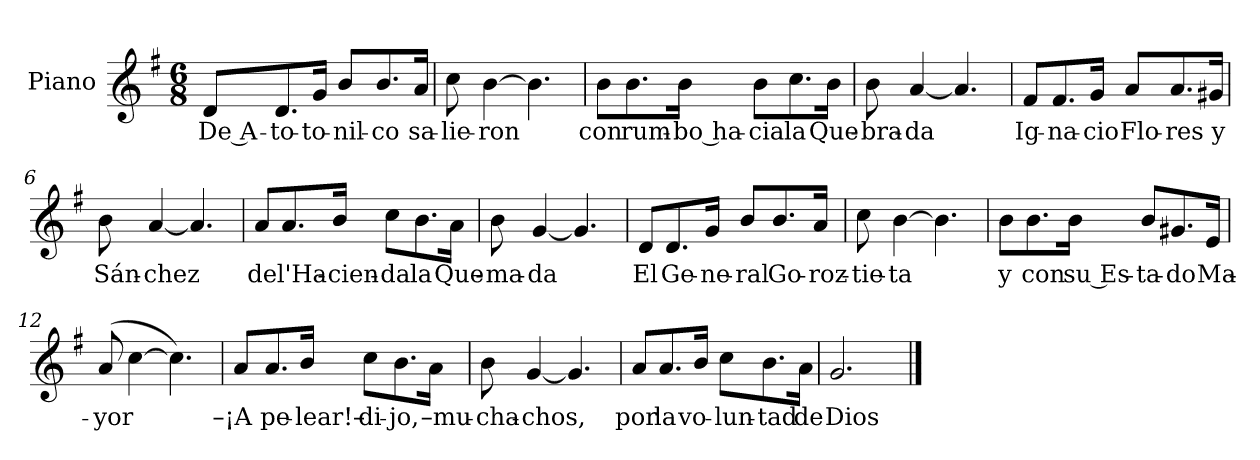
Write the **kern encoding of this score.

**kern	**text
*part1	*part1
*staff1	*staff1
*I"Piano	*
*I'Pno.	*
*clefG2	*
*k[f#]	*
*G:	*
*M6/8	*
=1	=1
8d/L	De A-
8.d/	-to-
16g/Jk	-to-
8b/L	-nil-
8.b/	-co
16a/Jk	sa-
=2	=2
8cc\	-lie-
[4b\	-ron
4.b\]	.
=3	=3
8b\L	con
8.b\	rum-
16b\Jk	-bo ha-
8b\L	-cia
8.cc\	la
16b\Jk	Que-
=4	=4
8b\	-bra-
[4a/	-da
4.a/]	.
=5	=5
8f#/L	Ig-
8.f#/	-na-
16g/Jk	-cio
8a/L	Flo-
8.a/	-res
16g#X/Jk	y
=6	=6
8b\	Sán-
[4a/	-chez
4.a/]	.
=7	=7
8a/L	de
8.a/	l'Ha-
16b/Jk	-cien-
8cc\L	-da
8.b\	la
16a\Jk	Que-
=8	=8
8b\	-ma-
[4g/	-da
4.g/]	.
=9	=9
8d/L	El
8.d/	Ge-
16g/Jk	-ne-
8b/L	-ral
8.b/	Go-
16a/Jk	-roz-
=10	=10
8cc\	-tie-
[4b\	-ta
4.b\]	.
=11	=11
8b\L	y
8.b\	con
16b\Jk	su Es-
8b/L	-ta-
8.g#X/	-do
16e/Jk	Ma-
=12	=12
(>8a/	-yor
[4cc\	.
4.cc\])	.
=13	=13
8a/L	–¡A
8.a/	pe-
16b/Jk	-lear!–
8cc\L	di-
8.b\	-jo,
16a\Jk	–mu-
=14	=14
8b\	-cha-
[4g/	-chos,
4.g/]	.
=15	=15
8a/L	por
8.a/	la
16b/Jk	vo-
8cc\L	-lun-
8.b\	-tad
16a\Jk	de
=16	=16
2.g/	Dios
==	==
*-	*-
